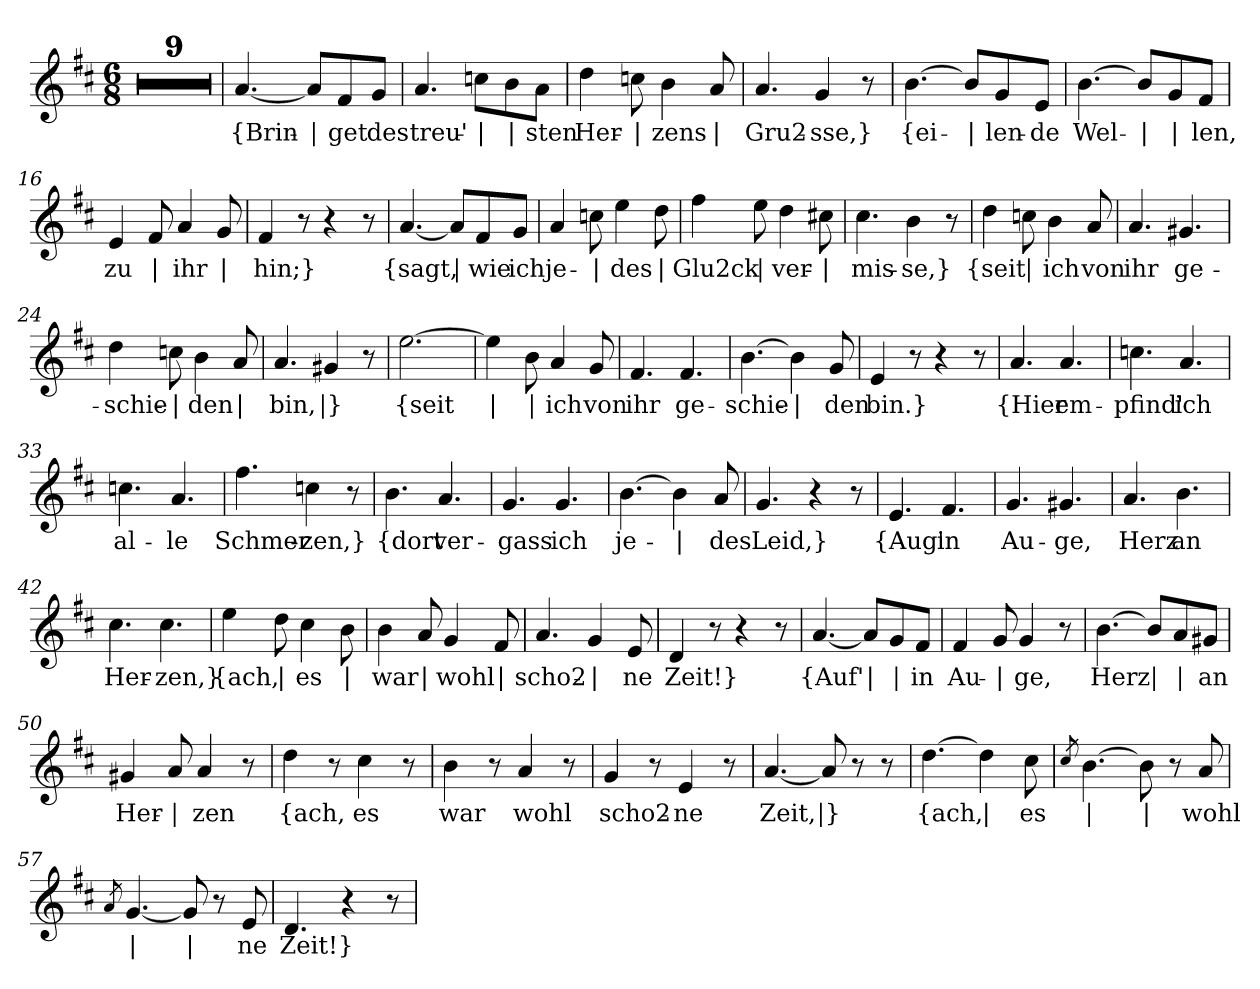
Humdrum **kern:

**kern	**text
*part1	*part1
*staff1	*staff1
*clefG2	*
*k[f#c#]	*
*M6/8	*
=1	=1
2.r	.
=2	=2
2.r	.
=3	=3
2.r	.
=4	=4
2.r	.
=5	=5
2.r	.
=6	=6
2.r	.
=7	=7
2.r	.
=8	=8
2.r	.
=9	=9
2.r	.
=10	=10
!	!LO:LY:b
[4.a/	{Brin-
!	!LO:LY:b
8a/L]	|
!	!LO:LY:b
8f#/	-get
!	!LO:LY:b
8g/J	des
=11	=11
!	!LO:LY:b
4.a/	treu'-
!	!LO:LY:b
8ccn\L	|
!	!LO:LY:b
8b\	|
!	!LO:LY:b
8a\J	-sten
=12	=12
!	!LO:LY:b
4dd\	Her-
!	!LO:LY:b
8ccn\	|
!	!LO:LY:b
4b\	-zens
!	!LO:LY:b
8a/	|
!!LO:LB:g=z
=13	=13
!	!LO:LY:b
4.a/	Gru2-
!	!LO:LY:b
4g/	-sse,}
8r	.
=14	=14
!	!LO:LY:b
[4.b\	{ei-
!	!LO:LY:b
8b/L]	|
!	!LO:LY:b
8g/	-len-
!	!LO:LY:b
8e/J	-de
=15	=15
!	!LO:LY:b
[4.b\	Wel-
!	!LO:LY:b
8b/L]	|
!	!LO:LY:b
8g/	|
!	!LO:LY:b
8f#/J	-len,
=16	=16
!	!LO:LY:b
4e/	zu
!	!LO:LY:b
8f#/	|
!	!LO:LY:b
4a/	ihr
!	!LO:LY:b
8g/	|
=17	=17
!	!LO:LY:b
4f#/	hin;}
8r	.
4r	.
8r	.
=18	=18
!	!LO:LY:b
[4.a/	{sagt,
!	!LO:LY:b
8a/L]	|
!	!LO:LY:b
8f#/	wie
!	!LO:LY:b
8g/J	ich
=19	=19
!	!LO:LY:b
4a/	je-
!	!LO:LY:b
8ccn\	|
!	!LO:LY:b
4ee\	-des
!	!LO:LY:b
8dd\	|
!!LO:LB:g=z
=20	=20
!	!LO:LY:b
4ff#\	Glu2ck
!	!LO:LY:b
8ee\	|
!	!LO:LY:b
4dd\	ver-
!	!LO:LY:b
8cc#X\	|
=21	=21
!	!LO:LY:b
4.cc#\	-mis-
!	!LO:LY:b
4b\	-se,}
8r	.
=22	=22
!	!LO:LY:b
4dd\	{seit
!	!LO:LY:b
8ccn\	|
!	!LO:LY:b
4b\	ich
!	!LO:LY:b
8a/	von
=23	=23
!	!LO:LY:b
4.a/	ihr
!	!LO:LY:b
4.g#X/	ge-
=24	=24
!	!LO:LY:b
4dd\	-schie-
!	!LO:LY:b
8ccn\	|
!	!LO:LY:b
4b\	-den
!	!LO:LY:b
8a/	|
=25	=25
!	!LO:LY:b
4.a/	bin,
!	!LO:LY:b
4g#X/	|}
8r	.
=26	=26
!	!LO:LY:b
[2.ee\	{seit
=27	=27
!	!LO:LY:b
4ee\]	|
!	!LO:LY:b
8b\	|
!	!LO:LY:b
4a/	ich
!	!LO:LY:b
8g/	von
!!LO:LB:g=z
=28	=28
!	!LO:LY:b
4.f#/	ihr
!	!LO:LY:b
4.f#/	ge-
=29	=29
!	!LO:LY:b
[4.b\	-schie-
!	!LO:LY:b
4b\]	|
!	!LO:LY:b
8g/	-den
=30	=30
!	!LO:LY:b
4e/	bin.}
8r	.
4r	.
8r	.
=31	=31
!	!LO:LY:b
4.a/	{Hier
!	!LO:LY:b
4.a/	em-
=32	=32
!	!LO:LY:b
4.ccn\	-pfind'
!	!LO:LY:b
4.a/	ich
=33	=33
!	!LO:LY:b
4.ccn\	al-
!	!LO:LY:b
4.a/	-le
=34	=34
!	!LO:LY:b
4.ff#\	Schmer-
!	!LO:LY:b
4ccn\	-zen,}
8r	.
=35	=35
!	!LO:LY:b
4.b\	{dort
!	!LO:LY:b
4.a/	ver-
!!LO:LB:g=z
=36	=36
!	!LO:LY:b
4.g/	-gass
!	!LO:LY:b
4.g/	ich
=37	=37
!	!LO:LY:b
[4.b\	je-
!	!LO:LY:b
4b\]	|
!	!LO:LY:b
8a/	-des
=38	=38
!	!LO:LY:b
4.g/	Leid,}
4r	.
8r	.
=39	=39
!	!LO:LY:b
4.e/	{Aug'
!	!LO:LY:b
4.f#/	in
=40	=40
!	!LO:LY:b
4.g/	Au-
!	!LO:LY:b
4.g#X/	-ge,
=41	=41
!	!LO:LY:b
4.a/	Herz
!	!LO:LY:b
4.b\	an
=42	=42
!	!LO:LY:b
4.cc#\	Her-
!	!LO:LY:b
4.cc#\	-zen,}
=43	=43
!	!LO:LY:b
4ee\	{ach,
!	!LO:LY:b
8dd\	|
!	!LO:LY:b
4cc#\	es
!	!LO:LY:b
8b\	|
=44	=44
!	!LO:LY:b
4b\	war
!	!LO:LY:b
8a/	|
!	!LO:LY:b
4g/	wohl
!	!LO:LY:b
8f#/	|
!!LO:LB:g=z
=45	=45
!	!LO:LY:b
4.a/	scho2-
!	!LO:LY:b
4g/	|
!	!LO:LY:b
8e/	-ne
=46	=46
!	!LO:LY:b
4d/	Zeit!}
8r	.
4r	.
8r	.
=47	=47
!	!LO:LY:b
[4.a/	{Auf'
!	!LO:LY:b
8a/L]	|
!	!LO:LY:b
8g/	|
!	!LO:LY:b
8f#/J	in
=48	=48
!	!LO:LY:b
4f#/	Au-
!	!LO:LY:b
8g/	|
!	!LO:LY:b
4g/	-ge,
8r	.
=49	=49
!	!LO:LY:b
[4.b\	Herz
!	!LO:LY:b
8b/L]	|
!	!LO:LY:b
8a/	|
!	!LO:LY:b
8g#X/J	an
=50	=50
!	!LO:LY:b
4g#X/	Her-
!	!LO:LY:b
8a/	|
!	!LO:LY:b
4a/	-zen
8r	.
=51	=51
!	!LO:LY:b
4dd\	{ach,
8r	.
!	!LO:LY:b
4cc#\	es
8r	.
=52	=52
!	!LO:LY:b
4b\	war
8r	.
!	!LO:LY:b
4a/	wohl
8r	.
!!LO:LB:g=z
=53	=53
!	!LO:LY:b
4g/	scho2-
8r	.
!	!LO:LY:b
4e/	-ne
8r	.
=54	=54
!	!LO:LY:b
[4.a/	Zeit,
!	!LO:LY:b
8a/]	|}
8r	.
8r	.
=55	=55
!	!LO:LY:b
[4.dd\	{ach,
!	!LO:LY:b
4dd\]	|
!	!LO:LY:b
8cc#\	es
=56	=56
8qcc#/	.
!	!LO:LY:b
[4.b\	|
!	!LO:LY:b
8b\]	|
8r	.
!	!LO:LY:b
8a/	wohl
=57	=57
8qa/	.
!	!LO:LY:b
[4.g/	|
!	!LO:LY:b
8g/]	|
8r	.
!	!LO:LY:b
8e/	-ne
=58	=58
!	!LO:LY:b
4.d/	Zeit!}
4r	.
8r	.
=	=
*-	*-
